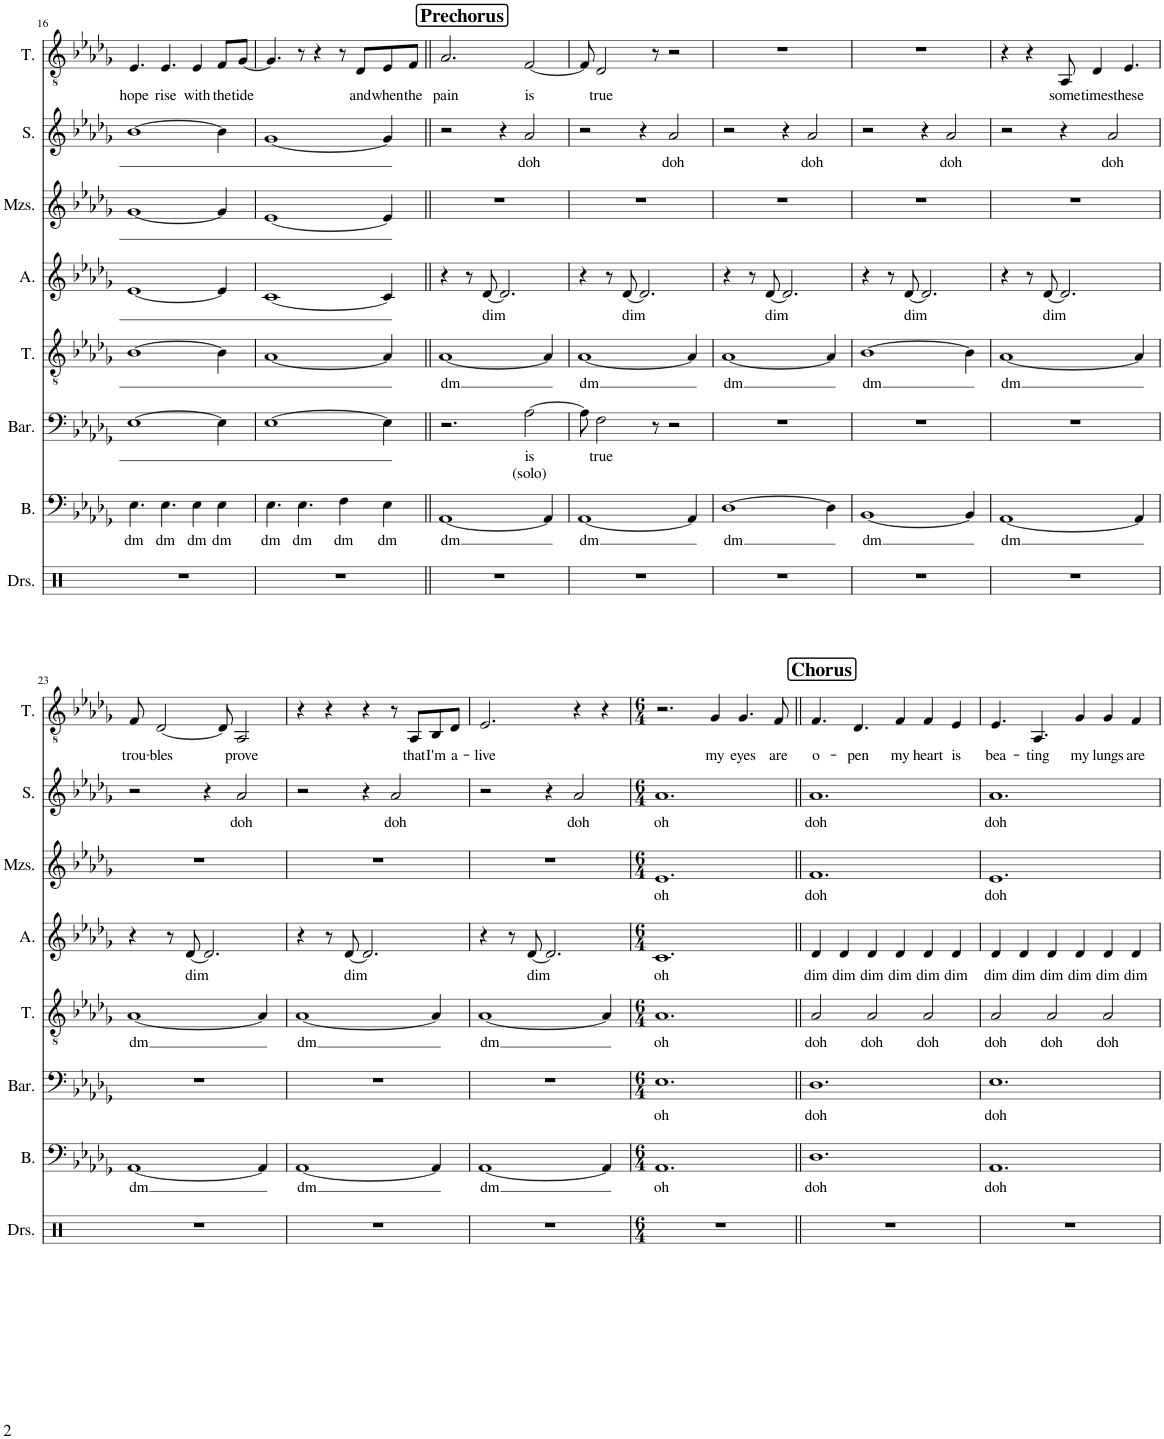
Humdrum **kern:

**kern	**kern	**text	**kern	**text	**text	**kern	**text	**kern	**text	**kern	**text	**kern	**text	**kern	**text
*part8	*part7	*part7	*part6	*part6	*part6	*part5	*part5	*part4	*part4	*part3	*part3	*part2	*part2	*part1	*part1
*staff8	*staff7	*staff7	*staff6	*staff6	*staff6	*staff5	*staff5	*staff4	*staff4	*staff3	*staff3	*staff2	*staff2	*staff1	*staff1
*I"Drumset	*I"Bass	*	*I"Baritone	*	*	*I"Tenor	*	*I"Alto	*	*I"Mezzo-soprano	*	*I"Soprano	*	*I"Tenor	*
*I'Drs.	*I'B.	*	*I'Bar.	*	*	*I'T.	*	*I'A.	*	*I'Mzs.	*	*I'S.	*	*I'T.	*
!!LO:PB:g=z
*clefX	*clefF4	*	*clefF4	*	*	*clefGv2	*	*clefG2	*	*clefG2	*	*clefG2	*	*clefGv2	*
*k[]	*k[b-e-a-d-g-]	*	*k[b-e-a-d-g-]	*	*	*k[b-e-a-d-g-]	*	*k[b-e-a-d-g-]	*	*k[b-e-a-d-g-]	*	*k[b-e-a-d-g-]	*	*k[b-e-a-d-g-]	*
*M5/4	*M5/4	*	*M5/4	*	*	*M5/4	*	*M5/4	*	*M5/4	*	*M5/4	*	*M5/4	*
=16	=16	=16	=16	=16	=16	=16	=16	=16	=16	=16	=16	=16	=16	=16	=16
!	!	!LO:LY:b	!	!	!	!	!	!	!	!	!	!	!	!	!LO:LY:b
4%5r	4.E-\	dm	[1E-	.	.	[1B-	.	[1e-	.	[1g-	.	[1b-	.	4.E-/	hope
!	!	!LO:LY:b	!	!	!	!	!	!	!	!	!	!	!	!	!LO:LY:b
.	4.E-\	dm	.	.	.	.	.	.	.	.	.	.	.	4.E-/	rise
!	!	!LO:LY:b	!	!	!	!	!	!	!	!	!	!	!	!	!LO:LY:b
.	4E-\	dm	.	.	.	.	.	.	.	.	.	.	.	4E-/	with
!	!	!LO:LY:b	!	!	!	!	!	!	!	!	!	!	!	!	!LO:LY:b
.	4E-\	dm	4E-\]	.	.	4B-\]	.	4e-/]	.	4g-/]	.	4b-\]	.	8F/L	the
!	!	!	!	!	!	!	!	!	!	!	!	!	!	!	!LO:LY:b
.	.	.	.	.	.	.	.	.	.	.	.	.	.	[8G-/J	tide
=17	=17	=17	=17	=17	=17	=17	=17	=17	=17	=17	=17	=17	=17	=17	=17
!	!	!LO:LY:b	!	!	!	!	!	!	!	!	!	!	!	!	!
4%5r	4.E-\	dm	[1E-	.	.	[1A-	.	[1c	.	[1e-	.	[1g-	.	4.G-/]	.
!	!	!LO:LY:b	!	!	!	!	!	!	!	!	!	!	!	!	!
.	4.E-\	dm	.	.	.	.	.	.	.	.	.	.	.	8r	.
.	.	.	.	.	.	.	.	.	.	.	.	.	.	4r	.
!	!	!LO:LY:b	!	!	!	!	!	!	!	!	!	!	!	!	!
.	4F\	dm	.	.	.	.	.	.	.	.	.	.	.	8r	.
!	!	!	!	!	!	!	!	!	!	!	!	!	!	!	!LO:LY:b
.	.	.	.	.	.	.	.	.	.	.	.	.	.	8D-/L	and
!	!	!LO:LY:b	!	!	!	!	!	!	!	!	!	!	!	!	!LO:LY:b
.	4E-\	dm	4E-\]	.	.	4A-/]	.	4c/]	.	4e-/]	.	4g-/]	.	8E-/	when
!	!	!	!	!	!	!	!	!	!	!	!	!	!	!	!LO:LY:b
.	.	.	.	.	.	.	.	.	.	.	.	.	.	8F/J	the
!!LO:REH:place=s1:a:B:cj:fs=14:t=Prechorus
=18||	=18||	=18||	=18||	=18||	=18||	=18||	=18||	=18||	=18||	=18||	=18||	=18||	=18||	=18||	=18||
!	!	!LO:LY:b	!	!	!	!	!LO:LY:b	!	!	!	!	!	!	!	!LO:LY:b
4%5r	[1AA-	dm	2.r	.	.	[1A-	dm	4r	.	4%5r	.	2r	.	2.A-/	pain
.	.	.	.	.	.	.	.	8r	.	.	.	.	.	.	.
!	!	!	!	!	!	!	!	!	!LO:LY:b	!	!	!	!	!	!
.	.	.	.	.	.	.	.	[8d-/	dim	.	.	.	.	.	.
.	.	.	.	.	.	.	.	2.d-/]	.	.	.	4r	.	.	.
!	!	!	!	!LO:LY:b	!LO:LY:b	!	!	!	!	!	!	!	!LO:LY:b	!	!LO:LY:b
.	.	.	[2A-\	is	(solo)	.	.	.	.	.	.	2a-/	doh	[2F/	is
.	4AA-/]	.	.	.	.	4A-/]	.	.	.	.	.	.	.	.	.
=19	=19	=19	=19	=19	=19	=19	=19	=19	=19	=19	=19	=19	=19	=19	=19
!	!	!LO:LY:b	!	!	!	!	!LO:LY:b	!	!	!	!	!	!	!	!
4%5r	[1AA-	dm	8A-\]	.	.	[1A-	dm	4r	.	4%5r	.	2r	.	8F/]	.
!	!	!	!	!LO:LY:b	!	!	!	!	!	!	!	!	!	!	!LO:LY:b
.	.	.	2F\	true	.	.	.	.	.	.	.	.	.	2D-/	true
.	.	.	.	.	.	.	.	8r	.	.	.	.	.	.	.
!	!	!	!	!	!	!	!	!	!LO:LY:b	!	!	!	!	!	!
.	.	.	.	.	.	.	.	[8d-/	dim	.	.	.	.	.	.
.	.	.	.	.	.	.	.	2.d-/]	.	.	.	4r	.	.	.
.	.	.	8r	.	.	.	.	.	.	.	.	.	.	8r	.
!	!	!	!	!	!	!	!	!	!	!	!	!	!LO:LY:b	!	!
.	.	.	2r	.	.	.	.	.	.	.	.	2a-/	doh	2r	.
.	4AA-/]	.	.	.	.	4A-/]	.	.	.	.	.	.	.	.	.
=20	=20	=20	=20	=20	=20	=20	=20	=20	=20	=20	=20	=20	=20	=20	=20
!	!	!LO:LY:b	!	!	!	!	!LO:LY:b	!	!	!	!	!	!	!	!
4%5r	[1D-	dm	4%5r	.	.	[1A-	dm	4r	.	4%5r	.	2r	.	4%5r	.
.	.	.	.	.	.	.	.	8r	.	.	.	.	.	.	.
!	!	!	!	!	!	!	!	!	!LO:LY:b	!	!	!	!	!	!
.	.	.	.	.	.	.	.	[8d-/	dim	.	.	.	.	.	.
.	.	.	.	.	.	.	.	2.d-/]	.	.	.	4r	.	.	.
!	!	!	!	!	!	!	!	!	!	!	!	!	!LO:LY:b	!	!
.	.	.	.	.	.	.	.	.	.	.	.	2a-/	doh	.	.
.	4D-\]	.	.	.	.	4A-/]	.	.	.	.	.	.	.	.	.
=21	=21	=21	=21	=21	=21	=21	=21	=21	=21	=21	=21	=21	=21	=21	=21
!	!	!LO:LY:b	!	!	!	!	!LO:LY:b	!	!	!	!	!	!	!	!
4%5r	[1BB-	dm	4%5r	.	.	[1B-	dm	4r	.	4%5r	.	2r	.	4%5r	.
.	.	.	.	.	.	.	.	8r	.	.	.	.	.	.	.
!	!	!	!	!	!	!	!	!	!LO:LY:b	!	!	!	!	!	!
.	.	.	.	.	.	.	.	[8d-/	dim	.	.	.	.	.	.
.	.	.	.	.	.	.	.	2.d-/]	.	.	.	4r	.	.	.
!	!	!	!	!	!	!	!	!	!	!	!	!	!LO:LY:b	!	!
.	.	.	.	.	.	.	.	.	.	.	.	2a-/	doh	.	.
.	4BB-/]	.	.	.	.	4B-\]	.	.	.	.	.	.	.	.	.
=22	=22	=22	=22	=22	=22	=22	=22	=22	=22	=22	=22	=22	=22	=22	=22
!	!	!LO:LY:b	!	!	!	!	!LO:LY:b	!	!	!	!	!	!	!	!
4%5r	[1AA-	dm	4%5r	.	.	[1A-	dm	4r	.	4%5r	.	2r	.	4r	.
.	.	.	.	.	.	.	.	8r	.	.	.	.	.	4r	.
!	!	!	!	!	!	!	!	!	!LO:LY:b	!	!	!	!	!	!
.	.	.	.	.	.	.	.	[8d-/	dim	.	.	.	.	.	.
!	!	!	!	!	!	!	!	!	!	!	!	!	!	!	!LO:LY:b
.	.	.	.	.	.	.	.	2.d-/]	.	.	.	4r	.	8AA-/	some
!	!	!	!	!	!	!	!	!	!	!	!	!	!	!	!LO:LY:b
.	.	.	.	.	.	.	.	.	.	.	.	.	.	4D-/	times
!	!	!	!	!	!	!	!	!	!	!	!	!	!LO:LY:b	!	!
.	.	.	.	.	.	.	.	.	.	.	.	2a-/	doh	.	.
!	!	!	!	!	!	!	!	!	!	!	!	!	!	!	!LO:LY:b
.	.	.	.	.	.	.	.	.	.	.	.	.	.	4.E-/	these
.	4AA-/]	.	.	.	.	4A-/]	.	.	.	.	.	.	.	.	.
!!LO:LB:g=z
=23	=23	=23	=23	=23	=23	=23	=23	=23	=23	=23	=23	=23	=23	=23	=23
!	!	!LO:LY:b	!	!	!	!	!LO:LY:b	!	!	!	!	!	!	!	!LO:LY:b
4%5r	[1AA-	dm	4%5r	.	.	[1A-	dm	4r	.	4%5r	.	2r	.	8F/	trou-
!	!	!	!	!	!	!	!	!	!	!	!	!	!	!	!LO:LY:b
.	.	.	.	.	.	.	.	.	.	.	.	.	.	[2D-/	-bles
.	.	.	.	.	.	.	.	8r	.	.	.	.	.	.	.
!	!	!	!	!	!	!	!	!	!LO:LY:b	!	!	!	!	!	!
.	.	.	.	.	.	.	.	[8d-/	dim	.	.	.	.	.	.
.	.	.	.	.	.	.	.	2.d-/]	.	.	.	4r	.	.	.
.	.	.	.	.	.	.	.	.	.	.	.	.	.	8D-/]	.
!	!	!	!	!	!	!	!	!	!	!	!	!	!LO:LY:b	!	!LO:LY:b
.	.	.	.	.	.	.	.	.	.	.	.	2a-/	doh	2AA-/	prove
.	4AA-/]	.	.	.	.	4A-/]	.	.	.	.	.	.	.	.	.
=24	=24	=24	=24	=24	=24	=24	=24	=24	=24	=24	=24	=24	=24	=24	=24
!	!	!LO:LY:b	!	!	!	!	!LO:LY:b	!	!	!	!	!	!	!	!
4%5r	[1AA-	dm	4%5r	.	.	[1A-	dm	4r	.	4%5r	.	2r	.	4r	.
.	.	.	.	.	.	.	.	8r	.	.	.	.	.	4r	.
!	!	!	!	!	!	!	!	!	!LO:LY:b	!	!	!	!	!	!
.	.	.	.	.	.	.	.	[8d-/	dim	.	.	.	.	.	.
.	.	.	.	.	.	.	.	2.d-/]	.	.	.	4r	.	4r	.
!	!	!	!	!	!	!	!	!	!	!	!	!	!LO:LY:b	!	!
.	.	.	.	.	.	.	.	.	.	.	.	2a-/	doh	8r	.
!	!	!	!	!	!	!	!	!	!	!	!	!	!	!	!LO:LY:b
.	.	.	.	.	.	.	.	.	.	.	.	.	.	8AA-/L	that
!	!	!	!	!	!	!	!	!	!	!	!	!	!	!	!LO:LY:b
.	4AA-/]	.	.	.	.	4A-/]	.	.	.	.	.	.	.	8BB-/	I'm
!	!	!	!	!	!	!	!	!	!	!	!	!	!	!	!LO:LY:b
.	.	.	.	.	.	.	.	.	.	.	.	.	.	8D-/J	a-
=25	=25	=25	=25	=25	=25	=25	=25	=25	=25	=25	=25	=25	=25	=25	=25
!	!	!LO:LY:b	!	!	!	!	!LO:LY:b	!	!	!	!	!	!	!	!LO:LY:b
4%5r	[1AA-	dm	4%5r	.	.	[1A-	dm	4r	.	4%5r	.	2r	.	2.E-/	-live
.	.	.	.	.	.	.	.	8r	.	.	.	.	.	.	.
!	!	!	!	!	!	!	!	!	!LO:LY:b	!	!	!	!	!	!
.	.	.	.	.	.	.	.	[8d-/	dim	.	.	.	.	.	.
.	.	.	.	.	.	.	.	2.d-/]	.	.	.	4r	.	.	.
!	!	!	!	!	!	!	!	!	!	!	!	!	!LO:LY:b	!	!
.	.	.	.	.	.	.	.	.	.	.	.	2a-/	doh	4r	.
.	4AA-/]	.	.	.	.	4A-/]	.	.	.	.	.	.	.	4r	.
=26	=26	=26	=26	=26	=26	=26	=26	=26	=26	=26	=26	=26	=26	=26	=26
*M6/4	*M6/4	*	*M6/4	*	*	*M6/4	*	*M6/4	*	*M6/4	*	*M6/4	*	*M6/4	*
!	!	!LO:LY:b	!	!LO:LY:b	!	!	!LO:LY:b	!	!LO:LY:b	!	!LO:LY:b	!	!LO:LY:b	!	!
1.r	1.AA-	oh	1.E-	oh	.	1.A-	oh	1.c	oh	1.e-	oh	1.a-	oh	2.r	.
!	!	!	!	!	!	!	!	!	!	!	!	!	!	!	!LO:LY:b
.	.	.	.	.	.	.	.	.	.	.	.	.	.	4G-/	my
!	!	!	!	!	!	!	!	!	!	!	!	!	!	!	!LO:LY:b
.	.	.	.	.	.	.	.	.	.	.	.	.	.	4.G-/	eyes
!	!	!	!	!	!	!	!	!	!	!	!	!	!	!	!LO:LY:b
.	.	.	.	.	.	.	.	.	.	.	.	.	.	8F/	are
!!LO:REH:place=s1:a:B:cj:fs=14:t=Chorus
=27||	=27||	=27||	=27||	=27||	=27||	=27||	=27||	=27||	=27||	=27||	=27||	=27||	=27||	=27||	=27||
!	!	!LO:LY:b	!	!LO:LY:b	!	!	!LO:LY:b	!	!LO:LY:b	!	!LO:LY:b	!	!LO:LY:b	!	!LO:LY:b
1.r	1.D-	doh	1.D-	doh	.	2A-/	doh	4d-/	dim	1.f	doh	1.a-	doh	4.F/	o-
!	!	!	!	!	!	!	!	!	!LO:LY:b	!	!	!	!	!	!
.	.	.	.	.	.	.	.	4d-/	dim	.	.	.	.	.	.
!	!	!	!	!	!	!	!	!	!	!	!	!	!	!	!LO:LY:b
.	.	.	.	.	.	.	.	.	.	.	.	.	.	4.D-/	-pen
!	!	!	!	!	!	!	!LO:LY:b	!	!LO:LY:b	!	!	!	!	!	!
.	.	.	.	.	.	2A-/	doh	4d-/	dim	.	.	.	.	.	.
!	!	!	!	!	!	!	!	!	!LO:LY:b	!	!	!	!	!	!LO:LY:b
.	.	.	.	.	.	.	.	4d-/	dim	.	.	.	.	4F/	my
!	!	!	!	!	!	!	!LO:LY:b	!	!LO:LY:b	!	!	!	!	!	!LO:LY:b
.	.	.	.	.	.	2A-/	doh	4d-/	dim	.	.	.	.	4F/	heart
!	!	!	!	!	!	!	!	!	!LO:LY:b	!	!	!	!	!	!LO:LY:b
.	.	.	.	.	.	.	.	4d-/	dim	.	.	.	.	4E-/	is
=28	=28	=28	=28	=28	=28	=28	=28	=28	=28	=28	=28	=28	=28	=28	=28
!	!	!LO:LY:b	!	!LO:LY:b	!	!	!LO:LY:b	!	!LO:LY:b	!	!LO:LY:b	!	!LO:LY:b	!	!LO:LY:b
1.r	1.AA-	doh	1.E-	doh	.	2A-/	doh	4d-/	dim	1.e-	doh	1.a-	doh	4.E-/	bea-
!	!	!	!	!	!	!	!	!	!LO:LY:b	!	!	!	!	!	!
.	.	.	.	.	.	.	.	4d-/	dim	.	.	.	.	.	.
!	!	!	!	!	!	!	!	!	!	!	!	!	!	!	!LO:LY:b
.	.	.	.	.	.	.	.	.	.	.	.	.	.	4.AA-/	-ting
!	!	!	!	!	!	!	!LO:LY:b	!	!LO:LY:b	!	!	!	!	!	!
.	.	.	.	.	.	2A-/	doh	4d-/	dim	.	.	.	.	.	.
!	!	!	!	!	!	!	!	!	!LO:LY:b	!	!	!	!	!	!LO:LY:b
.	.	.	.	.	.	.	.	4d-/	dim	.	.	.	.	4G-/	my
!	!	!	!	!	!	!	!LO:LY:b	!	!LO:LY:b	!	!	!	!	!	!LO:LY:b
.	.	.	.	.	.	2A-/	doh	4d-/	dim	.	.	.	.	4G-/	lungs
!	!	!	!	!	!	!	!	!	!LO:LY:b	!	!	!	!	!	!LO:LY:b
.	.	.	.	.	.	.	.	4d-/	dim	.	.	.	.	4F/	are
=	=	=	=	=	=	=	=	=	=	=	=	=	=	=	=
*-	*-	*-	*-	*-	*-	*-	*-	*-	*-	*-	*-	*-	*-	*-	*-
